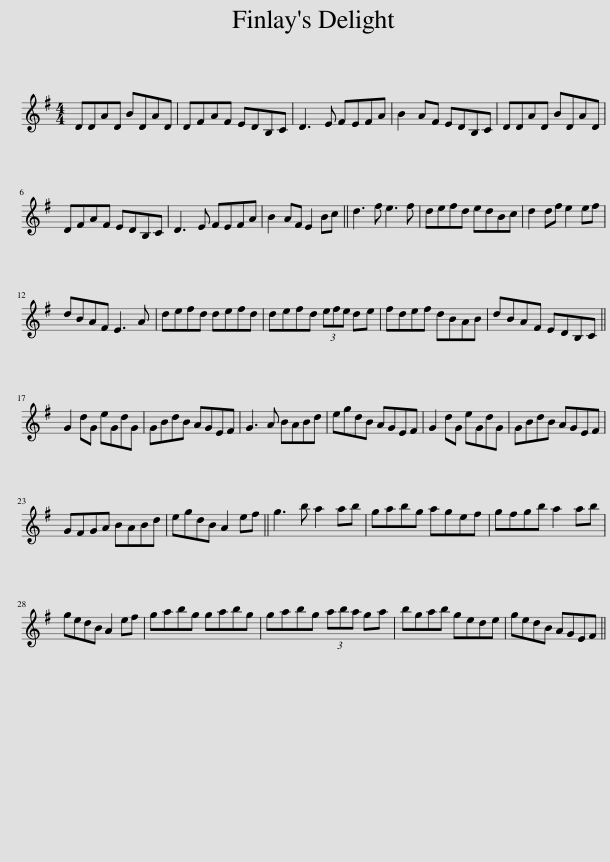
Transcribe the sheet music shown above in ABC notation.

X:1
L:1/8
M:4/4
I:linebreak $
K:G
V:1 treble
V:1
 DDAD BDAD | DFAF EDB,C | D3 E FEFA | B2 AF EDB,C | DDAD BDAD |$ %5
 DFAF EDB,C | D3 E FEFA | B2 AF E2 Bc || d3 f e3 f | defd edBc | %10
 d2 df e2 ef |$ dBAF E3 A | defd defd | defd (3efe de | fdef dBAB | %15
 dBAF EDB,C ||$ G2 dG eGdG | GBdB AGEF | G3 A BABd | egdB AGEF | %20
 G2 dG eGdG | GBdB AGEF |$ GFGA BABd | egdB A2 ef || g3 b a2 ab | %25
 gabg agef | gfgb a2 ab |$ gedB A2 ef | gabg gabg | gabg (3aba ga | %30
 bgab gede | gedB AGEF || %32
